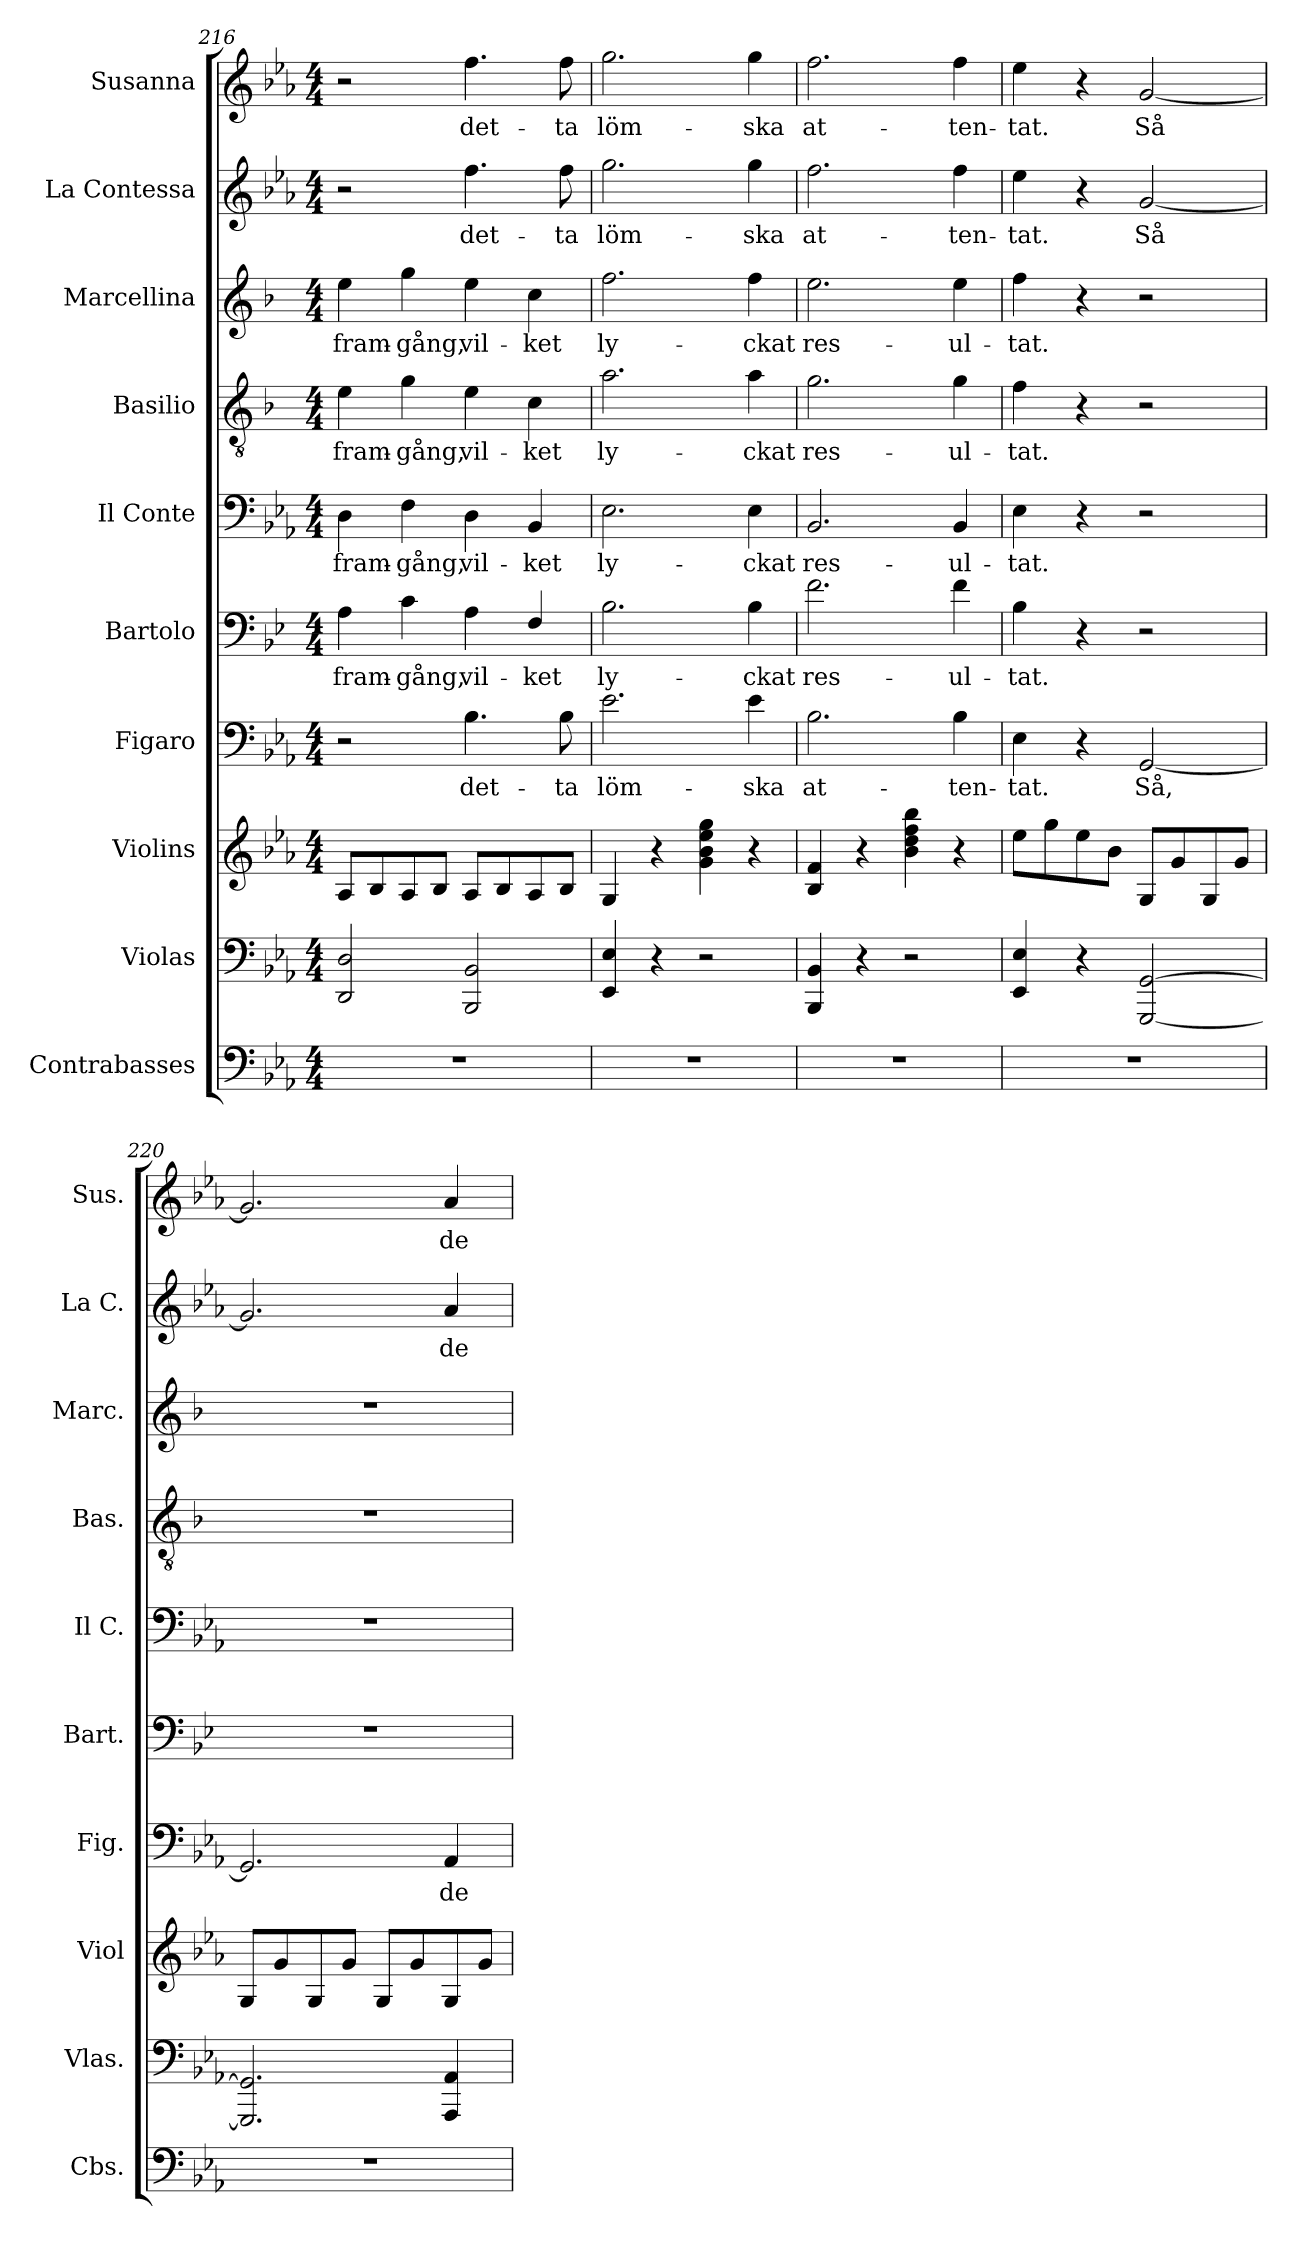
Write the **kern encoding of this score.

**kern	**kern	**kern	**kern	**text	**kern	**text	**kern	**text	**kern	**text	**kern	**text	**kern	**text	**kern	**text
*part10	*part9	*part8	*part7	*part7	*part6	*part6	*part5	*part5	*part4	*part4	*part3	*part3	*part2	*part2	*part1	*part1
*staff10	*staff9	*staff8	*staff7	*staff7	*staff6	*staff6	*staff5	*staff5	*staff4	*staff4	*staff3	*staff3	*staff2	*staff2	*staff1	*staff1
*I"Contrabasses	*I"Violas	*I"Violins	*I"Figaro	*	*I"Bartolo	*	*I"Il Conte	*	*I"Basilio	*	*I"Marcellina	*	*I"La Contessa	*	*I"Susanna	*
*I'Cbs.	*I'Vlas.	*I'Viol	*I'Fig.	*	*I'Bart.	*	*I'Il C.	*	*I'Bas.	*	*I'Marc.	*	*I'La C.	*	*I'Sus.	*
*clefF4	*clefF4	*clefG2	*clefF4	*	*clefF4	*	*clefF4	*	*clefGv2	*	*clefG2	*	*clefG2	*	*clefG2	*
*ITrd7c12	*	*	*	*	*ITrd4c7	*	*	*	*ITrd1c2	*	*ITrd1c2	*	*	*	*	*
*k[b-e-a-]	*k[b-e-a-]	*k[b-e-a-]	*k[b-e-a-]	*	*k[b-e-a-]	*	*k[b-e-a-]	*	*k[b-e-a-]	*	*k[b-e-a-]	*	*k[b-e-a-]	*	*k[b-e-a-]	*
*M4/4	*M4/4	*M4/4	*M4/4	*	*M4/4	*	*M4/4	*	*M4/4	*	*M4/4	*	*M4/4	*	*M4/4	*
=216	=216	=216	=216	=216	=216	=216	=216	=216	=216	=216	=216	=216	=216	=216	=216	=216
!	!	!	!	!	!	!LO:LY:b	!	!LO:LY:b	!	!LO:LY:b	!	!LO:LY:b	!	!	!	!
1r	2DD/ 2D/	8A-/L	2r	.	4D\	fram-	4D\	fram-	4d\	fram-	4dd\	fram-	2r	.	2r	.
.	.	8B-/	.	.	.	.	.	.	.	.	.	.	.	.	.	.
!	!	!	!	!	!	!LO:LY:b	!	!LO:LY:b	!	!LO:LY:b	!	!LO:LY:b	!	!	!	!
.	.	8A-/	.	.	4F\	-gång,	4F\	-gång,	4f\	-gång,	4ff\	-gång,	.	.	.	.
.	.	8B-/J	.	.	.	.	.	.	.	.	.	.	.	.	.	.
!	!	!	!	!LO:LY:b	!	!LO:LY:b	!	!LO:LY:b	!	!LO:LY:b	!	!LO:LY:b	!	!LO:LY:b	!	!LO:LY:b
.	2BBB-/ 2BB-/	8A-/L	4.B-\	det-	4D\	vil-	4D\	vil-	4d\	vil-	4dd\	vil-	4.ff\	det-	4.ff\	det-
.	.	8B-/	.	.	.	.	.	.	.	.	.	.	.	.	.	.
!	!	!	!	!	!	!LO:LY:b	!	!LO:LY:b	!	!LO:LY:b	!	!LO:LY:b	!	!	!	!
.	.	8A-/	.	.	4BB-/	-ket	4BB-/	-ket	4B-\	-ket	4b-\	-ket	.	.	.	.
!	!	!	!	!LO:LY:b	!	!	!	!	!	!	!	!	!	!LO:LY:b	!	!LO:LY:b
.	.	8B-/J	8B-\	-ta	.	.	.	.	.	.	.	.	8ff\	-ta	8ff\	-ta
!!LO:PB:g=z
=217	=217	=217	=217	=217	=217	=217	=217	=217	=217	=217	=217	=217	=217	=217	=217	=217
!	!	!	!	!LO:LY:b	!	!LO:LY:b	!	!LO:LY:b	!	!LO:LY:b	!	!LO:LY:b	!	!LO:LY:b	!	!LO:LY:b
1r	4EE-/ 4E-/	4G/	2.e-\	löm-	2.E-\	ly-	2.E-\	ly-	2.g\	ly-	2.ee-\	ly-	2.gg\	löm-	2.gg\	löm-
.	4r	4r	.	.	.	.	.	.	.	.	.	.	.	.	.	.
.	2r	4g\ 4b-\ 4ee-\ 4gg\	.	.	.	.	.	.	.	.	.	.	.	.	.	.
!	!	!	!	!LO:LY:b	!	!LO:LY:b	!	!LO:LY:b	!	!LO:LY:b	!	!LO:LY:b	!	!LO:LY:b	!	!LO:LY:b
.	.	4r	4e-\	-ska	4E-\	-ckat	4E-\	-ckat	4g\	-ckat	4ee-\	-ckat	4gg\	-ska	4gg\	-ska
=218	=218	=218	=218	=218	=218	=218	=218	=218	=218	=218	=218	=218	=218	=218	=218	=218
!	!	!	!	!LO:LY:b	!	!LO:LY:b	!	!LO:LY:b	!	!LO:LY:b	!	!LO:LY:b	!	!LO:LY:b	!	!LO:LY:b
1r	4BBB-/ 4BB-/	4B-/ 4f/	2.B-\	at-	2.B-\	res-	2.BB-/	res-	2.f\	res-	2.dd\	res-	2.ff\	at-	2.ff\	at-
.	4r	4r	.	.	.	.	.	.	.	.	.	.	.	.	.	.
.	2r	4b-\ 4dd\ 4ff\ 4bb-\	.	.	.	.	.	.	.	.	.	.	.	.	.	.
!	!	!	!	!LO:LY:b	!	!LO:LY:b	!	!LO:LY:b	!	!LO:LY:b	!	!LO:LY:b	!	!LO:LY:b	!	!LO:LY:b
.	.	4r	4B-\	-ten-	4B-\	-ul-	4BB-/	-ul-	4f\	-ul-	4dd\	-ul-	4ff\	-ten-	4ff\	-ten-
=219	=219	=219	=219	=219	=219	=219	=219	=219	=219	=219	=219	=219	=219	=219	=219	=219
!	!	!	!	!LO:LY:b	!	!LO:LY:b	!	!LO:LY:b	!	!LO:LY:b	!	!LO:LY:b	!	!LO:LY:b	!	!LO:LY:b
1r	4EE-/ 4E-/	8ee-\L	4E-\	-tat.	4E-\	-tat.	4E-\	-tat.	4e-\	-tat.	4ee-\	-tat.	4ee-\	-tat.	4ee-\	-tat.
.	.	8gg\	.	.	.	.	.	.	.	.	.	.	.	.	.	.
.	4r	8ee-\	4r	.	4r	.	4r	.	4r	.	4r	.	4r	.	4r	.
.	.	8b-\J	.	.	.	.	.	.	.	.	.	.	.	.	.	.
!	!	!	!	!LO:LY:b	!	!	!	!	!	!	!	!	!	!LO:LY:b	!	!LO:LY:b
.	[2GGG/ [2GG/	8G/L	[2GG/	Så,	2r	.	2r	.	2r	.	2r	.	[2g/	Så	[2g/	Så
.	.	8g/	.	.	.	.	.	.	.	.	.	.	.	.	.	.
.	.	8G/	.	.	.	.	.	.	.	.	.	.	.	.	.	.
.	.	8g/J	.	.	.	.	.	.	.	.	.	.	.	.	.	.
=220	=220	=220	=220	=220	=220	=220	=220	=220	=220	=220	=220	=220	=220	=220	=220	=220
1r	2.GGG/] 2.GG/]	8G/L	2.GG/]	.	1r	.	1r	.	1r	.	1r	.	2.g/]	.	2.g/]	.
.	.	8g/	.	.	.	.	.	.	.	.	.	.	.	.	.	.
.	.	8G/	.	.	.	.	.	.	.	.	.	.	.	.	.	.
.	.	8g/J	.	.	.	.	.	.	.	.	.	.	.	.	.	.
.	.	8G/L	.	.	.	.	.	.	.	.	.	.	.	.	.	.
.	.	8g/	.	.	.	.	.	.	.	.	.	.	.	.	.	.
!	!	!	!	!LO:LY:b	!	!	!	!	!	!	!	!	!	!LO:LY:b	!	!LO:LY:b
.	4AAA-/ 4AA-/	8G/	4AA-/	de	.	.	.	.	.	.	.	.	4a-/	de	4a-/	de
.	.	8g/J	.	.	.	.	.	.	.	.	.	.	.	.	.	.
=	=	=	=	=	=	=	=	=	=	=	=	=	=	=	=	=
*-	*-	*-	*-	*-	*-	*-	*-	*-	*-	*-	*-	*-	*-	*-	*-	*-
